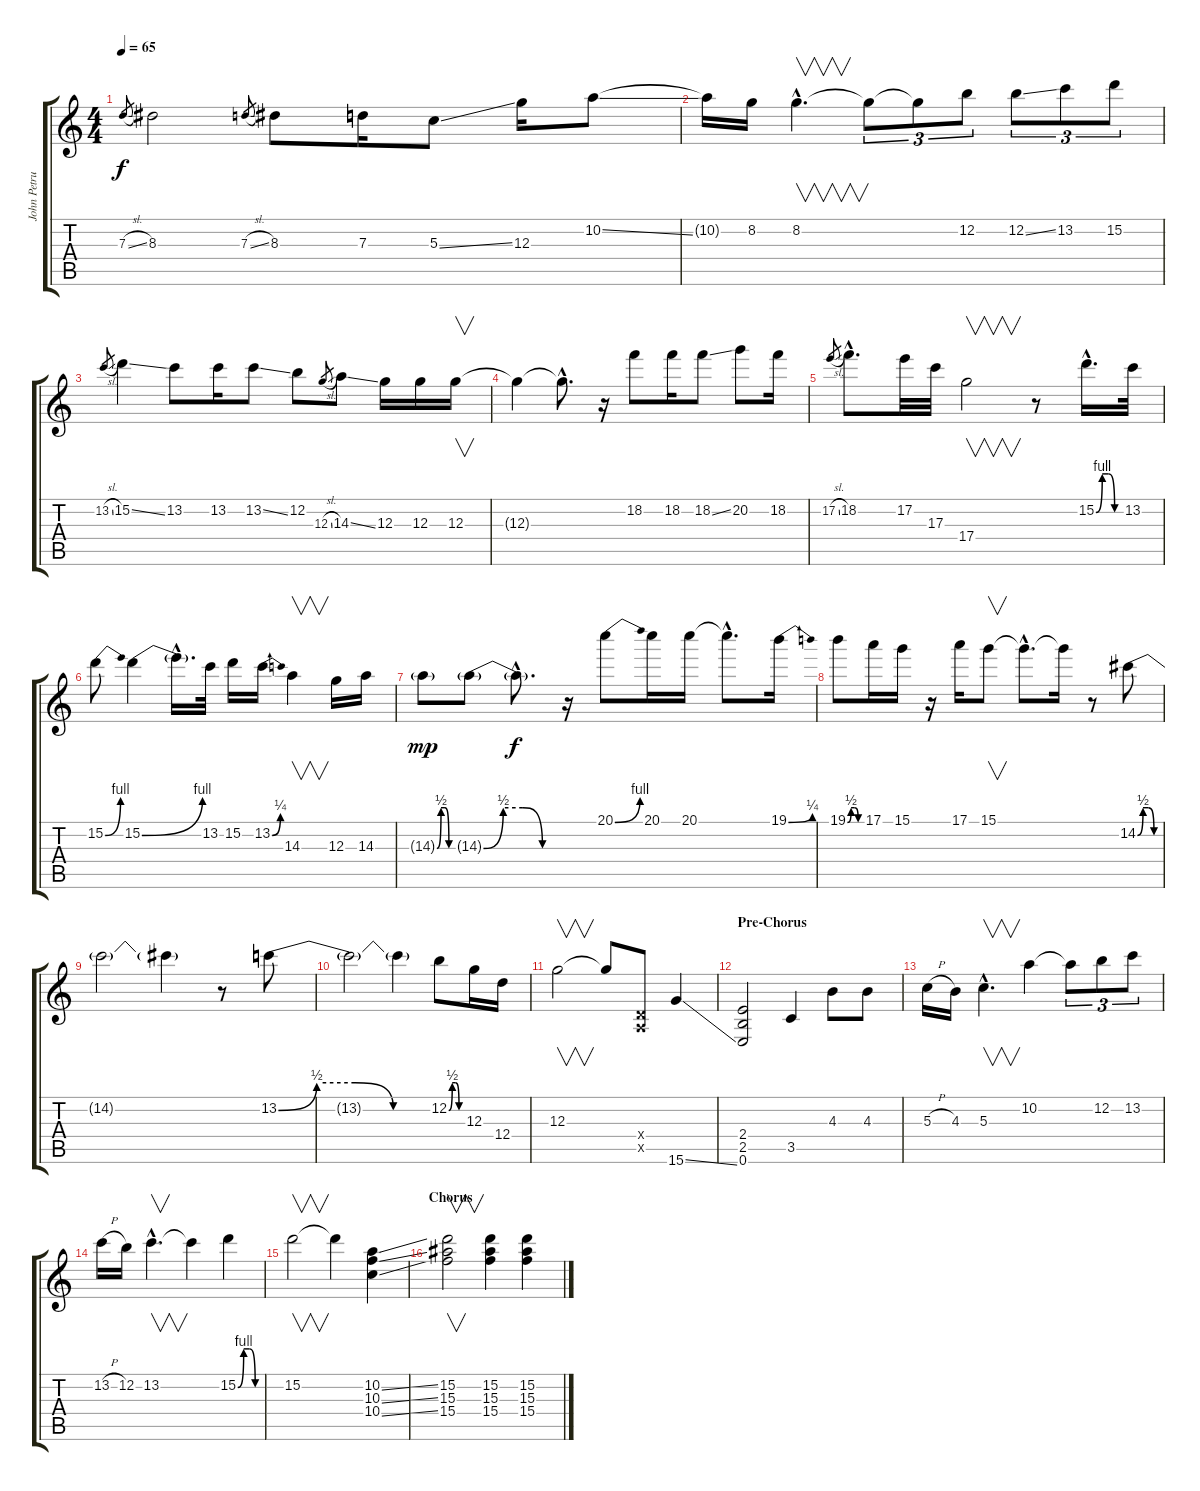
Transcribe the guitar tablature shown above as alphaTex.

\track ("John Petrucci: Lead" "John Petru") {instrument distortionguitar}
\staff {score tabs}
\tuning (E4 B3 G3 D3 A2 E2) {hide}
\ts (4 4)
\tempo 65
\clef g2
\ks c
7.3{sl}.8{gr dy f} 8.3.2 7.3{sl}.8{gr} 8.3.8 7.3.16 5.3{ss}.8 12.3.16 10.2{ss}.8 |
10.2{t}.16 8.2.16 8.2{hac}.4{v d} 8.2{t}.8{tu (3 2)} 8.2{t}.8{tu (3 2)} 12.2.8{tu (3 2)} 12.2{ss}.8{tu (3 2)} 13.2.8{tu (3 2)} 15.2.8{tu (3 2)} |
13.2{sl}.8{gr} 15.2{ss}.4 13.2.8 13.2.16 13.2{ss}.8 12.2.8 12.3{sl}.8{gr} 14.3{ss}.8 12.3.16 12.3.16 12.3.16{v} |
12.3{t}.4 12.3{hac t}.8{d} r.16 18.2.8 18.2.16 18.2{ss}.8 20.2.8 18.2.16 |
17.2{sl}.8{gr} 18.2{hac}.8{d} 17.2.32 17.3.32 17.4.2{v} r.8 15.2{be (custom 0 0 15 4 30 4 45 0 60 0) hac}.16{d} 13.2.32 |
15.2{be (bend 0 0 60 4)}.8 15.2{be (bend 0 0 60 4)}.4 15.2{hac t}.16{d} 13.2.32 15.2.16 13.2{be (bend 0 0 60 1)}.16 14.3.4{v} 12.3.16 14.3.16 |
14.3{be (custom 0 0 15 2 30 2 45 0 60 0) g}.8{dy mp} 14.3{be (custom 0 0 15 2 30 2 45 0 60 0) g}.8 14.3{hac t}.8{d dy f} r.16 20.1{be (bend 0 0 60 4)}.8 20.1.16 20.1.16 20.1{hac t}.8{d} 19.1{be (bend 0 0 60 1)}.16 |
19.1{be (custom 0 0 15 2 30 2 45 0 60 0)}.8 17.1.16 15.1.16 r.16 17.1.16 15.1.8{v} 15.1{hac t}.8{d} 15.1{t}.16 r.8 14.2{be (custom 0 0 15 2 30 2 45 0 60 0)}.8 |
14.2{t}.2 14.2{t}.4 r.8 13.2{be (custom 0 0 15 2 30 2 45 0 60 0)}.8 |
13.2{t}.2 13.2{t}.4 12.2{be (custom 0 0 15 2 30 2 45 0 60 0)}.8 12.3.16 12.4.16 |
12.3.2{v} 12.3{t}.8 (0.4{x} 0.5{x}).8 15.6{ss}.4 |
\section ("" "Pre-Chorus")
(2.4 2.5 0.6).2 3.5.4 4.3.8 4.3.8 |
5.3{h}.16 4.3.16 5.3{hac}.4{v d} 10.2.4 10.2{t}.8{tu (3 2)} 12.2.8{tu (3 2)} 13.2.8{tu (3 2)} |
13.2{h}.16 12.2.16 13.2{hac}.4{v d} 13.2{t}.4 15.2{be (custom 0 0 15 4 30 4 45 0 60 0)}.4 |
15.2.2{v} 15.2{t}.4 (10.2{ss} 10.3{ss} 10.4{ss}).4 |
\section ("" "Chorus")
(15.2 15.3 15.4).2{v} (15.2 15.3 15.4).4 (15.2{ss} 15.3{ss} 15.4{ss}).4
